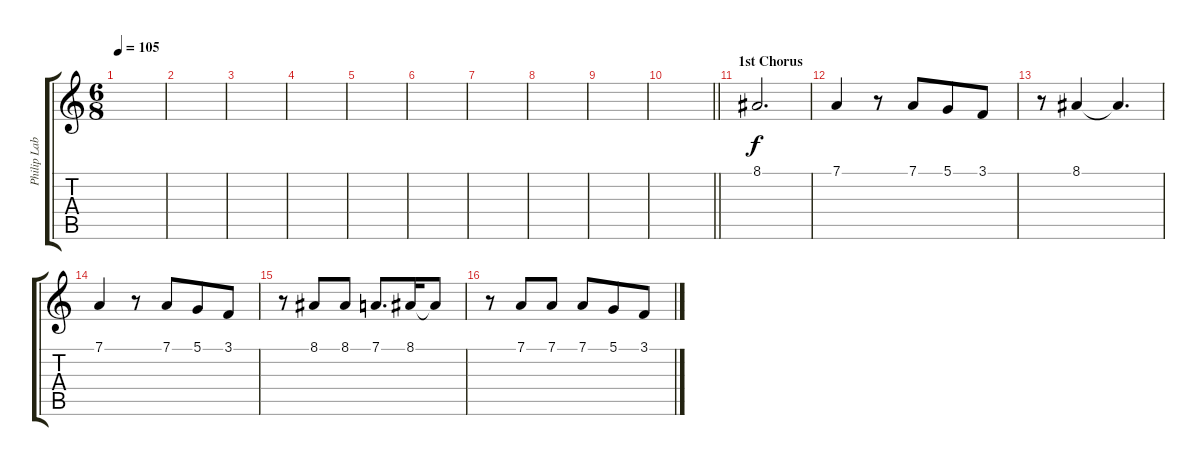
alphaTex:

\track ("Philip Labonte's Clean Vocals" "Philip Lab") {instrument clarinet}
\staff {score tabs}
\tuning (D4 A3 F3 C3 G2 D2) {hide}
\ts (6 8)
\tempo 105
\clef g2
\ks c
|
|
|
|
|
|
|
|
|
\barLineRight lightlight
|
\section ("" "1st Chorus")
8.1.2{d} |
7.1.4 r.8 7.1.8 5.1.8 3.1.8 |
r.8 8.1.4 8.1{t}.4{d} |
7.1.4 r.8 7.1.8 5.1.8 3.1.8 |
r.8 8.1.8 8.1.8 7.1.8{d} 8.1.16 8.1{t}.8 |
r.8 7.1.8 7.1.8 7.1.8 5.1.8 3.1.8
